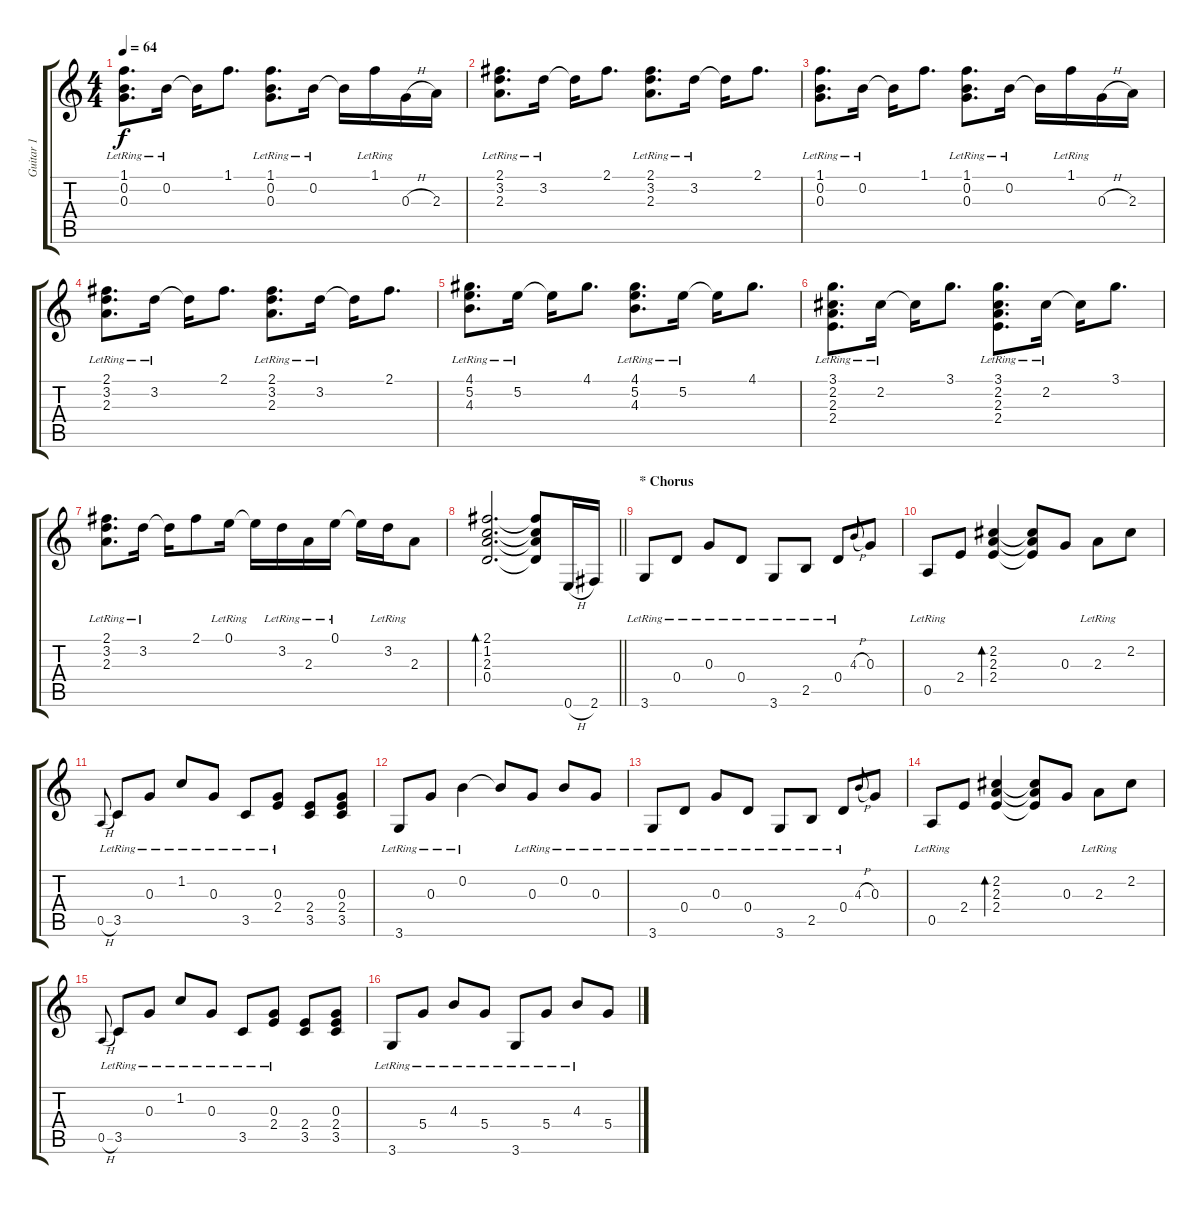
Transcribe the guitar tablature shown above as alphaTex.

\track ("Guitar 1" "Guitar 1") {mute instrument electricguitarclean}
\staff {score tabs}
\tuning (E4 B3 G3 D3 A2 E2) {hide}
\ts (4 4)
\tempo 64
\clef g2
\ks c
(1.1{lr} 0.2 0.3{lr}).8{d dy f} 0.2{lr}.16 0.2{t}.16 1.1.8{d} (1.1{lr} 0.2 0.3{lr}).8{d} 0.2{lr}.16 0.2{t}.16 1.1{lr}.16 0.3{h}.16 2.3.16 |
(2.1{lr} 3.2 2.3{lr}).8{d} 3.2{lr}.16 3.2{t}.16 2.1.8{d} (2.1{lr} 3.2 2.3{lr}).8{d} 3.2{lr}.16 3.2{t}.16 2.1.8{d} |
(1.1{lr} 0.2 0.3{lr}).8{d} 0.2{lr}.16 0.2{t}.16 1.1.8{d} (1.1{lr} 0.2 0.3{lr}).8{d} 0.2{lr}.16 0.2{t}.16 1.1{lr}.16 0.3{h}.16 2.3.16 |
(2.1{lr} 3.2 2.3{lr}).8{d} 3.2{lr}.16 3.2{t}.16 2.1.8{d} (2.1{lr} 3.2 2.3{lr}).8{d} 3.2{lr}.16 3.2{t}.16 2.1.8{d} |
(4.1{lr} 5.2 4.3{lr}).8{d} 5.2{lr}.16 5.2{t}.16 4.1.8{d} (4.1{lr} 5.2 4.3{lr}).8{d} 5.2{lr}.16 5.2{t}.16 4.1.8{d} |
(3.1{lr} 2.2 2.3{lr} 2.4{lr}).8{d} 2.2{lr}.16 2.2{t}.16 3.1.8{d} (3.1{lr} 2.2 2.3{lr} 2.4{lr}).8{d} 2.2{lr}.16 2.2{t}.16 3.1.8{d} |
(2.1{lr} 3.2 2.3{lr}).8{d} 3.2{lr}.16 3.2{t}.16 2.1.8 0.1{lr}.16 0.1{t}.16 3.2{lr}.16 2.3{lr}.16 0.1{lr}.16 0.1{t}.16 3.2{lr}.16 2.3.8 |
\barLineRight lightlight
(2.1 1.2 2.3 0.4).2{d bd 240} (2.1{t} 1.2{t} 2.3{t} 0.4{t}).8 0.6{h}.16 2.6.16 |
\section ("" "* Chorus")
3.6{lr}.8 0.4{lr}.8 0.3{lr}.8 0.4{lr}.8 3.6{lr}.8 2.5{lr}.8 0.4{lr}.8 4.3{h}.8{gr onbeat} 0.3.8 |
0.5{lr}.8 2.4.8 (2.2 2.3 2.4).4{bd 240} (2.2{t} 2.3{t} 2.4{t}).8 0.3.8 2.3{lr}.8 2.2.8 |
0.5{h}.8{gr onbeat} 3.5{lr}.8 0.3{lr}.8 1.2{lr}.8 0.3{lr}.8 3.5{lr}.8 (0.3{lr} 2.4).8 (2.4 3.5).8 (0.3 2.4 3.5).8 |
3.6{lr}.8 0.3{lr}.8 0.2{lr}.4 0.2{t}.8 0.3{lr}.8 0.2{lr}.8 0.3{lr}.8 |
3.6{lr}.8 0.4{lr}.8 0.3{lr}.8 0.4{lr}.8 3.6{lr}.8 2.5{lr}.8 0.4{lr}.8 4.3{h}.8{gr onbeat} 0.3.8 |
0.5{lr}.8 2.4.8 (2.2 2.3 2.4).4{bd 240} (2.2{t} 2.3{t} 2.4{t}).8 0.3.8 2.3{lr}.8 2.2.8 |
0.5{h}.8{gr onbeat} 3.5{lr}.8 0.3{lr}.8 1.2{lr}.8 0.3{lr}.8 3.5{lr}.8 (0.3{lr} 2.4).8 (2.4 3.5).8 (0.3 2.4 3.5).8 |
3.6{lr}.8 5.4{lr}.8 4.3{lr}.8 5.4{lr}.8 3.6{lr}.8 5.4{lr}.8 4.3{lr}.8 5.4.8
